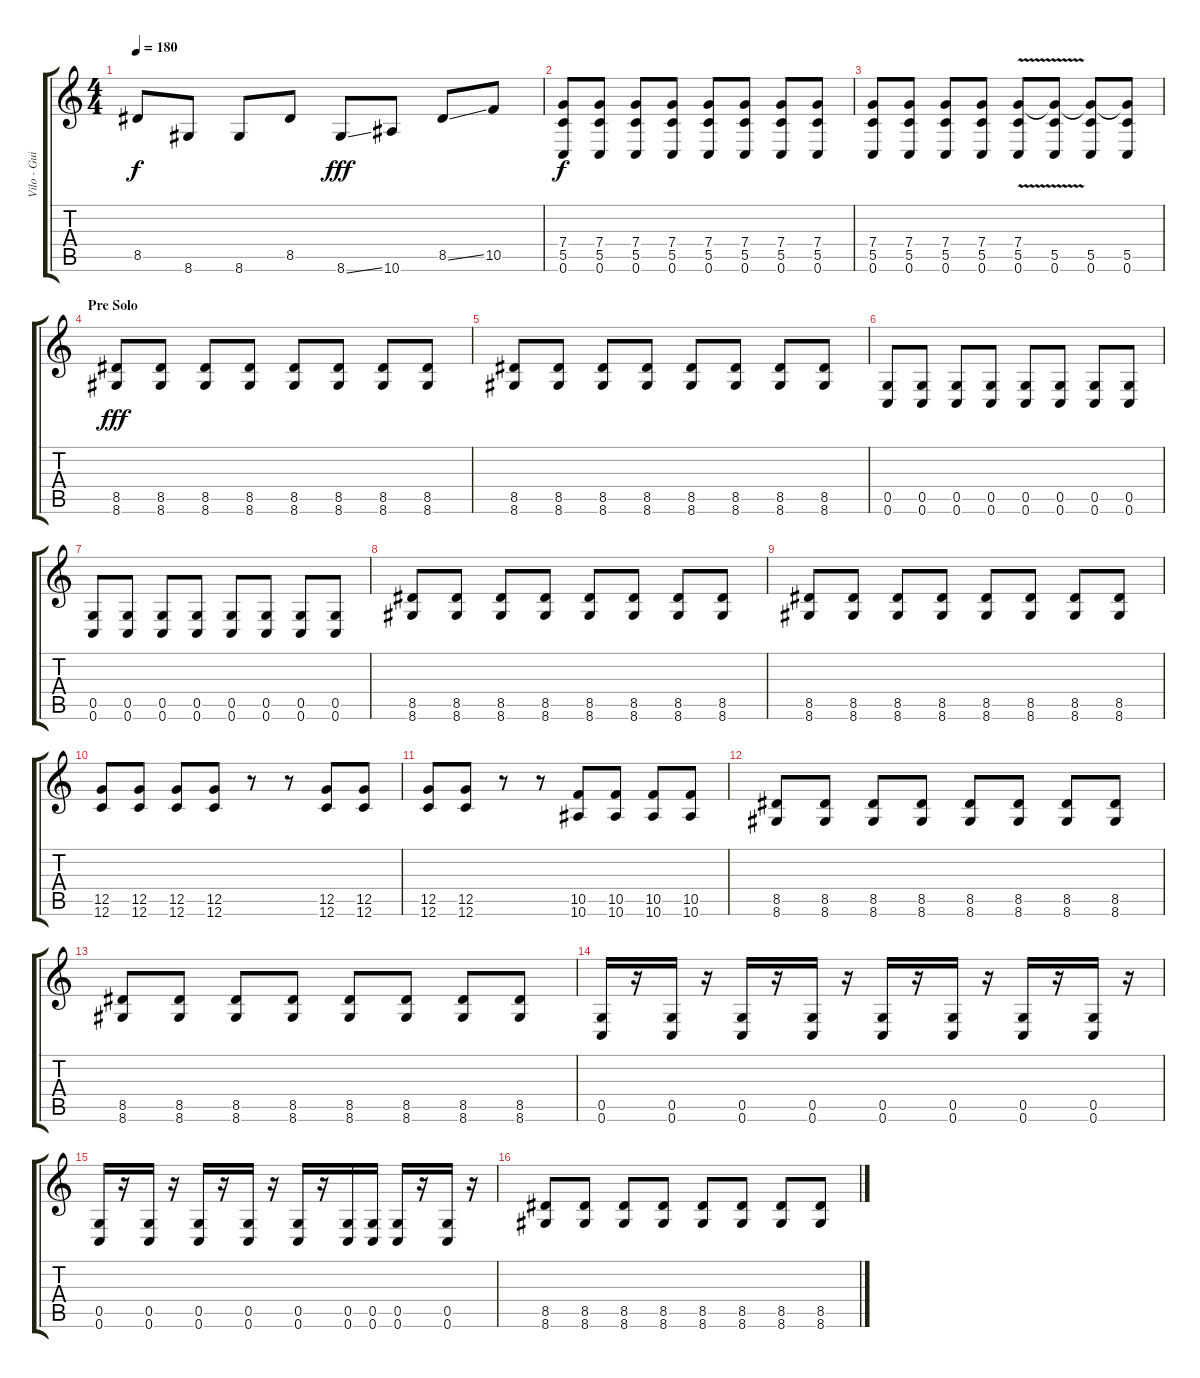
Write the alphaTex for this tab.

\track ("Vilo - Guitar 2 " "Vilo - Gui") {instrument distortionguitar}
\staff {score tabs}
\tuning (D4 A3 F3 C3 G2 C2) {hide}
\ts (4 4)
\tempo 180
\clef g2
\ks c
8.5.8{dy f} 8.6.8 8.6.8 8.5.8 8.6{ss}.8{dy fff} 10.6.8 8.5{ss}.8 10.5.8 |
(7.4 5.5 0.6).8{dy f} (7.4 5.5 0.6).8 (7.4 5.5 0.6).8 (7.4 5.5 0.6).8 (7.4 5.5 0.6).8 (7.4 5.5 0.6).8 (7.4 5.5 0.6).8 (7.4 5.5 0.6).8 |
(7.4 5.5 0.6).8 (7.4 5.5 0.6).8 (7.4 5.5 0.6).8 (7.4 5.5 0.6).8 (7.4{v} 5.5{v} 0.6{v}).8 (7.4{t} 5.5 0.6).8 (7.4{t} 5.5 0.6).8 (7.4{t} 5.5 0.6).8 |
\section ("" "Pre Solo")
(8.5 8.6).8{dy fff} (8.5 8.6).8 (8.5 8.6).8 (8.5 8.6).8 (8.5 8.6).8 (8.5 8.6).8 (8.5 8.6).8 (8.5 8.6).8 |
(8.5 8.6).8 (8.5 8.6).8 (8.5 8.6).8 (8.5 8.6).8 (8.5 8.6).8 (8.5 8.6).8 (8.5 8.6).8 (8.5 8.6).8 |
(0.5 0.6).8 (0.5 0.6).8 (0.5 0.6).8 (0.5 0.6).8 (0.5 0.6).8 (0.5 0.6).8 (0.5 0.6).8 (0.5 0.6).8 |
(0.5 0.6).8 (0.5 0.6).8 (0.5 0.6).8 (0.5 0.6).8 (0.5 0.6).8 (0.5 0.6).8 (0.5 0.6).8 (0.5 0.6).8 |
(8.5 8.6).8 (8.5 8.6).8 (8.5 8.6).8 (8.5 8.6).8 (8.5 8.6).8 (8.5 8.6).8 (8.5 8.6).8 (8.5 8.6).8 |
(8.5 8.6).8 (8.5 8.6).8 (8.5 8.6).8 (8.5 8.6).8 (8.5 8.6).8 (8.5 8.6).8 (8.5 8.6).8 (8.5 8.6).8 |
(12.5 12.6).8 (12.5 12.6).8 (12.5 12.6).8 (12.5 12.6).8 r.8 r.8 (12.5 12.6).8 (12.5 12.6).8 |
(12.5 12.6).8 (12.5 12.6).8 r.8 r.8 (10.5 10.6).8 (10.5 10.6).8 (10.5 10.6).8 (10.5 10.6).8 |
(8.5 8.6).8 (8.5 8.6).8 (8.5 8.6).8 (8.5 8.6).8 (8.5 8.6).8 (8.5 8.6).8 (8.5 8.6).8 (8.5 8.6).8 |
(8.5 8.6).8 (8.5 8.6).8 (8.5 8.6).8 (8.5 8.6).8 (8.5 8.6).8 (8.5 8.6).8 (8.5 8.6).8 (8.5 8.6).8 |
(0.5 0.6).16 r.16 (0.5 0.6).16 r.16 (0.5 0.6).16 r.16 (0.5 0.6).16 r.16 (0.5 0.6).16 r.16 (0.5 0.6).16 r.16 (0.5 0.6).16 r.16 (0.5 0.6).16 r.16 |
(0.5 0.6).16 r.16 (0.5 0.6).16 r.16 (0.5 0.6).16 r.16 (0.5 0.6).16 r.16 (0.5 0.6).16 r.16 (0.5 0.6).16 (0.5 0.6).16 (0.5 0.6).16 r.16 (0.5 0.6).16 r.16 |
(8.5 8.6).8 (8.5 8.6).8 (8.5 8.6).8 (8.5 8.6).8 (8.5 8.6).8 (8.5 8.6).8 (8.5 8.6).8 (8.5 8.6).8
